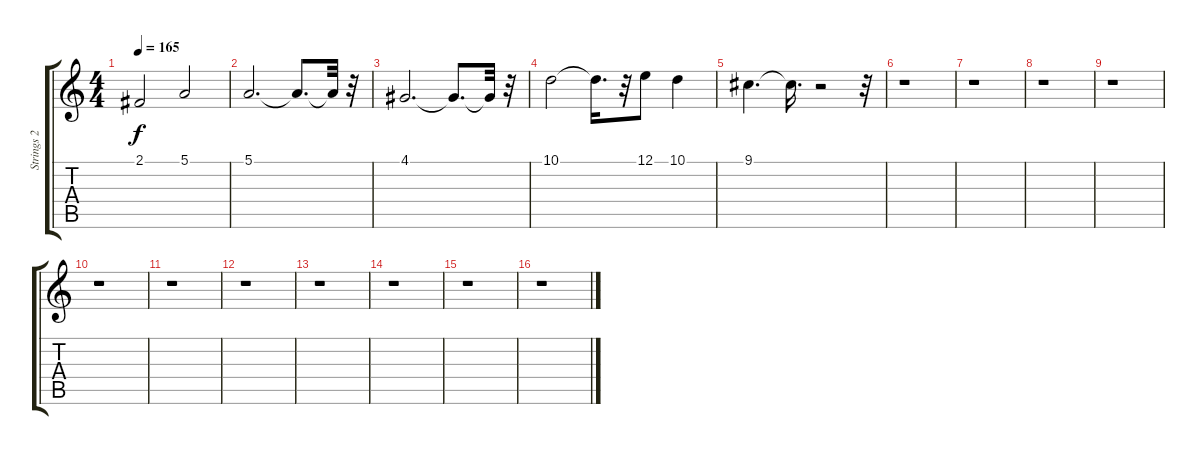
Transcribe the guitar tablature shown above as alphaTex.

\track ("Strings 2" "Strings 2") {instrument stringensemble2}
\staff {score tabs}
\tuning (E4 B3 G3 D3 A2 E2) {hide}
\ts (4 4)
\tempo 165
\clef g2
\ks c
2.1.2{dy f} 5.1.2 |
5.1.2{d} 5.1{t}.8{d} 5.1{t}.32 r.32 |
4.1.2{d} 4.1{t}.8{d} 4.1{t}.32 r.32 |
10.1.2 10.1{t}.16{d} r.32 12.1.8 10.1.4 |
9.1.4{d} 9.1{t}.16{d} r.2 r.32 |
r.1 |
r.1 |
r.1 |
r.1 |
r.1 |
r.1 |
r.1 |
r.1 |
r.1 |
r.1 |
r.1
